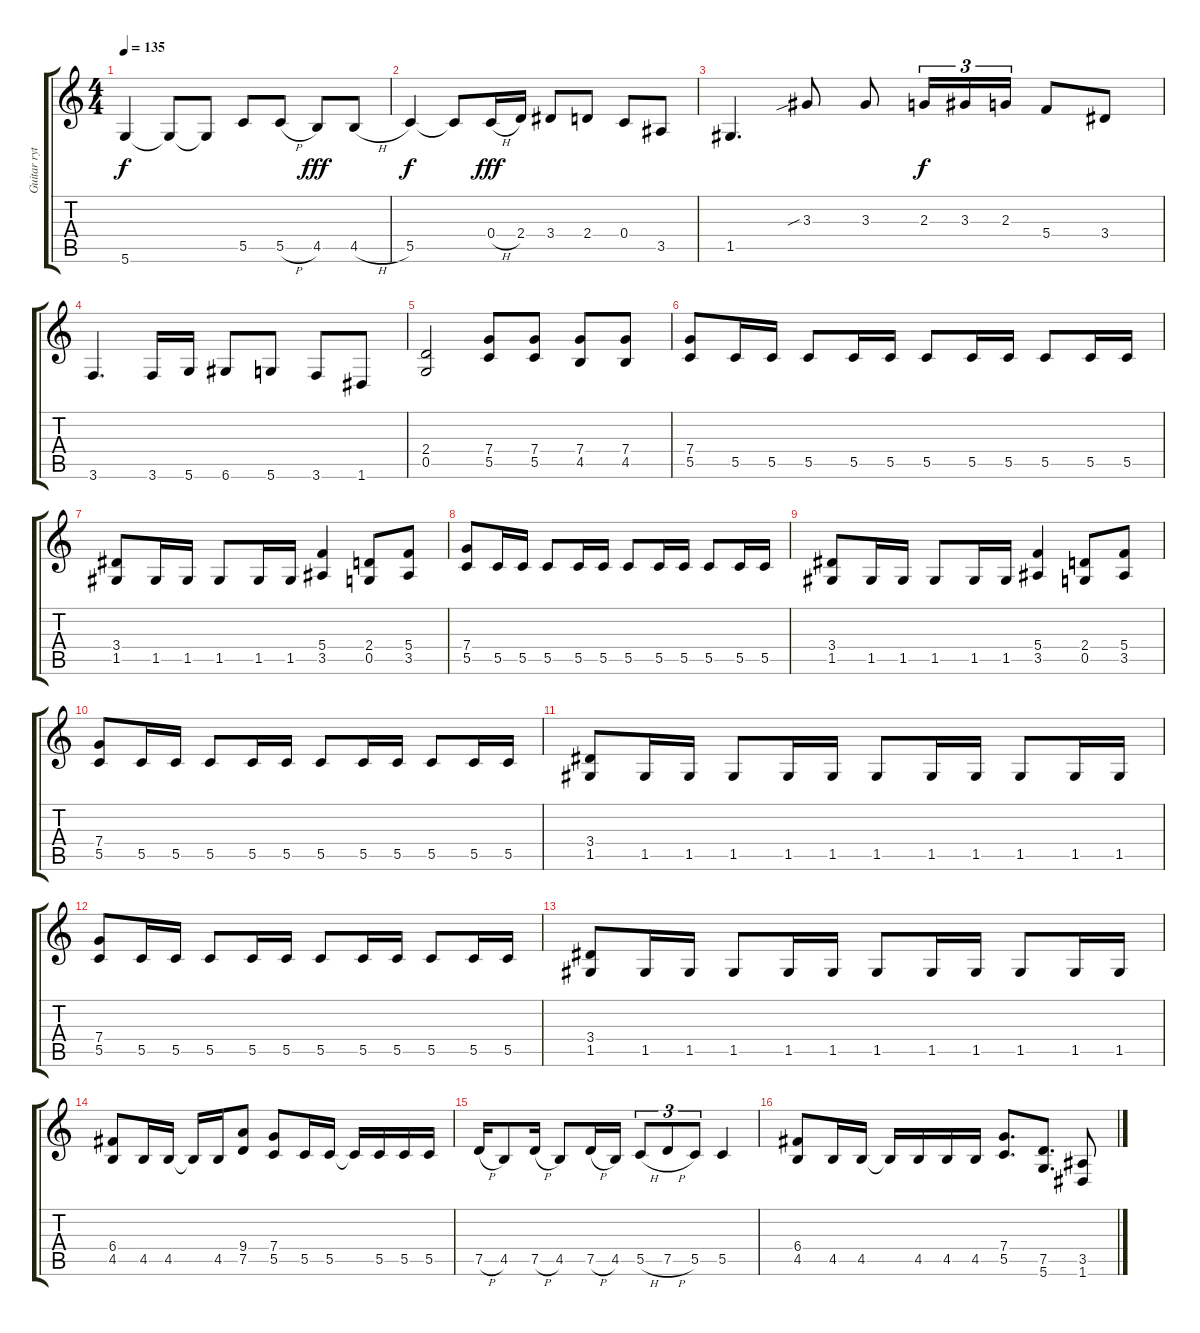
\track ("Guitar rythm" "Guitar ryt") {instrument distortionguitar}
\staff {score tabs}
\tuning (D4 A3 F3 C3 G2 D2) {hide}
\ts (4 4)
\tempo 135
\clef g2
\ks c
5.6.4{dy f} 5.6{t}.8 5.6{t}.8 5.5.8 5.5{h}.8 4.5.8{dy fff} 4.5{h}.8 |
5.5.4{dy f} 5.5{t}.8 0.4{h}.16{dy fff} 2.4.16 3.4.8 2.4.8 0.4.8 3.5.8 |
1.5.4{d} 3.3{sib}.8 3.3.8 2.3.16{tu (3 2) dy f} 3.3.16{tu (3 2)} 2.3.16{tu (3 2)} 5.4.8 3.4.8 |
3.6.4{d} 3.6.16 5.6.16 6.6.8 5.6.8 3.6.8 1.6.8 |
(2.4 0.5).2 (7.4 5.5).8 (7.4 5.5).8 (7.4 4.5).8 (7.4 4.5).8 |
(7.4 5.5).8 5.5.16 5.5.16 5.5.8 5.5.16 5.5.16 5.5.8 5.5.16 5.5.16 5.5.8 5.5.16 5.5.16 |
(3.4 1.5).8 1.5.16 1.5.16 1.5.8 1.5.16 1.5.16 (5.4 3.5).4 (2.4 0.5).8 (5.4 3.5).8 |
(7.4 5.5).8 5.5.16 5.5.16 5.5.8 5.5.16 5.5.16 5.5.8 5.5.16 5.5.16 5.5.8 5.5.16 5.5.16 |
(3.4 1.5).8 1.5.16 1.5.16 1.5.8 1.5.16 1.5.16 (5.4 3.5).4 (2.4 0.5).8 (5.4 3.5).8 |
(7.4 5.5).8 5.5.16 5.5.16 5.5.8 5.5.16 5.5.16 5.5.8 5.5.16 5.5.16 5.5.8 5.5.16 5.5.16 |
(3.4 1.5).8 1.5.16 1.5.16 1.5.8 1.5.16 1.5.16 1.5.8 1.5.16 1.5.16 1.5.8 1.5.16 1.5.16 |
(7.4 5.5).8 5.5.16 5.5.16 5.5.8 5.5.16 5.5.16 5.5.8 5.5.16 5.5.16 5.5.8 5.5.16 5.5.16 |
(3.4 1.5).8 1.5.16 1.5.16 1.5.8 1.5.16 1.5.16 1.5.8 1.5.16 1.5.16 1.5.8 1.5.16 1.5.16 |
(6.4 4.5).8 4.5.16 4.5.16 4.5{t}.16 4.5.16 (9.4 7.5).8 (7.4 5.5).8 5.5.16 5.5.16 5.5{t}.16 5.5.16 5.5.16 5.5.16 |
7.5{h}.16 4.5.8 7.5{h}.16 4.5.8 7.5{h}.16 4.5.16 5.5{h}.8{tu (3 2)} 7.5{h}.8{tu (3 2)} 5.5.8{tu (3 2)} 5.5.4 |
(6.4 4.5).8 4.5.16 4.5.16 4.5{t}.16 4.5.16 4.5.16 4.5.16 (7.4 5.5).8{d} (7.5 5.6).8{d} (3.5 1.6).8
